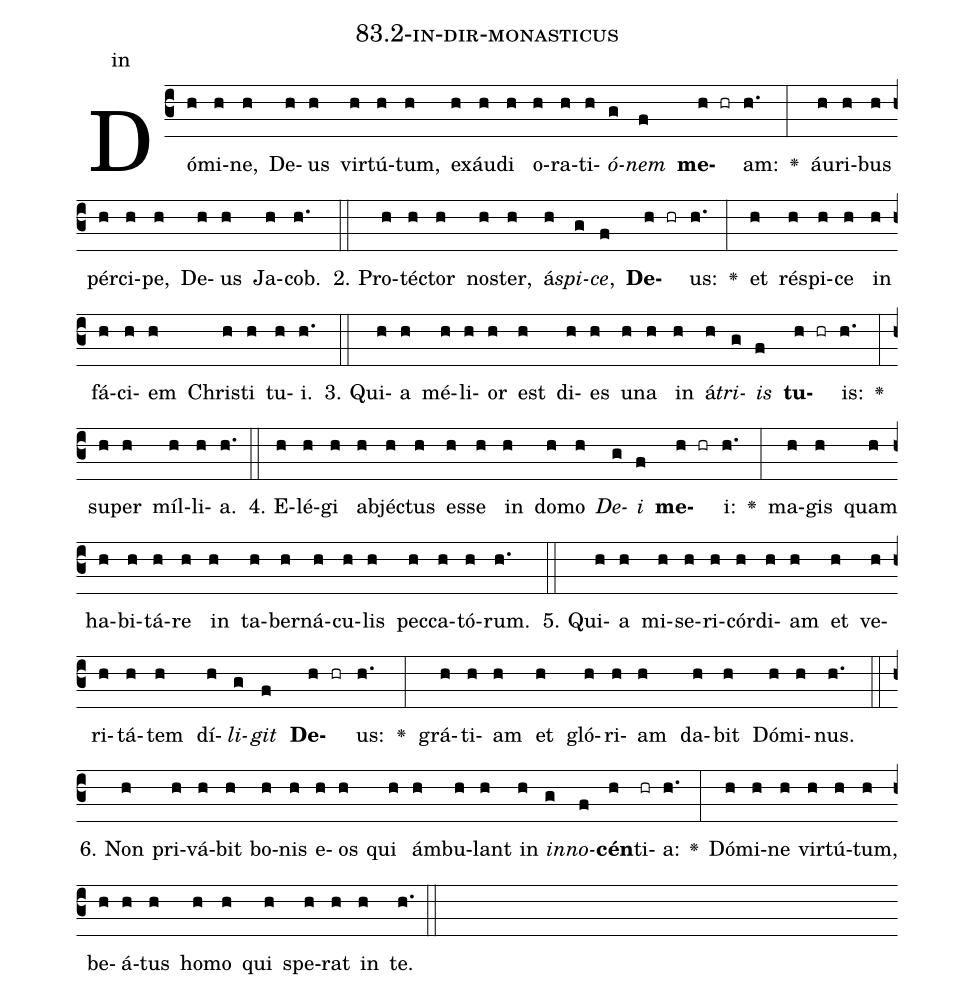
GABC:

name: 83.2-in-dir-monasticus;
annotation: in;
%%
(c3)Dó(h)mi(h)ne,(h) De(h)us(h) vir(h)tú(h)tum,(h) ex(h)áu(h)di(h) o(h)ra(h)ti(h)<i>ó</i>(g)<i>nem</i>(f) <b>me</b>(h hr)am:(h.) <v>\greheightstar</v>(:) áu(h)ri(h)bus(h) pér(h)ci(h)pe,(h) De(h)us(h) Ja(h)cob.(h.) (::)
2. Pro(h)téc(h)tor(h) nos(h)ter,(h) á(h)<i>spi</i>(g)<i>ce</i>,(f) <b>De</b>(h hr)us:(h.) <v>\greheightstar</v>(:) et(h) ré(h)spi(h)ce(h) in(h) fá(h)ci(h)em(h) Chris(h)ti(h) tu(h)i.(h.) (::)
3. Qui(h)a(h) mé(h)li(h)or(h) est(h) di(h)es(h) u(h)na(h) in(h) á(h)<i>tri</i>(g)<i>is</i>(f) <b>tu</b>(h hr)is:(h.) <v>\greheightstar</v>(:) su(h)per(h) míl(h)li(h)a.(h.) (::)
4. E(h)lé(h)gi(h) ab(h)jéc(h)tus(h) es(h)se(h) in(h) do(h)mo(h) <i>De</i>(g)<i>i</i>(f) <b>me</b>(h hr)i:(h.) <v>\greheightstar</v>(:) ma(h)gis(h) quam(h) ha(h)bi(h)tá(h)re(h) in(h) ta(h)ber(h)ná(h)cu(h)lis(h) pec(h)ca(h)tó(h)rum.(h.) (::)
5. Qui(h)a(h) mi(h)se(h)ri(h)cór(h)di(h)am(h) et(h) ve(h)ri(h)tá(h)tem(h) dí(h)<i>li</i>(g)<i>git</i>(f) <b>De</b>(h hr)us:(h.) <v>\greheightstar</v>(:) grá(h)ti(h)am(h) et(h) gló(h)ri(h)am(h) da(h)bit(h) Dó(h)mi(h)nus.(h.) (::)
6. Non(h) pri(h)vá(h)bit(h) bo(h)nis(h) e(h)os(h) qui(h) ám(h)bu(h)lant(h) in(h) <i>in</i>(g)<i>no</i>(f)<b>cén</b>(h)ti(hr)a:(h.) <v>\greheightstar</v>(:) Dó(h)mi(h)ne(h) vir(h)tú(h)tum,(h) be(h)á(h)tus(h) ho(h)mo(h) qui(h) spe(h)rat(h) in(h) te.(h.) (::)
